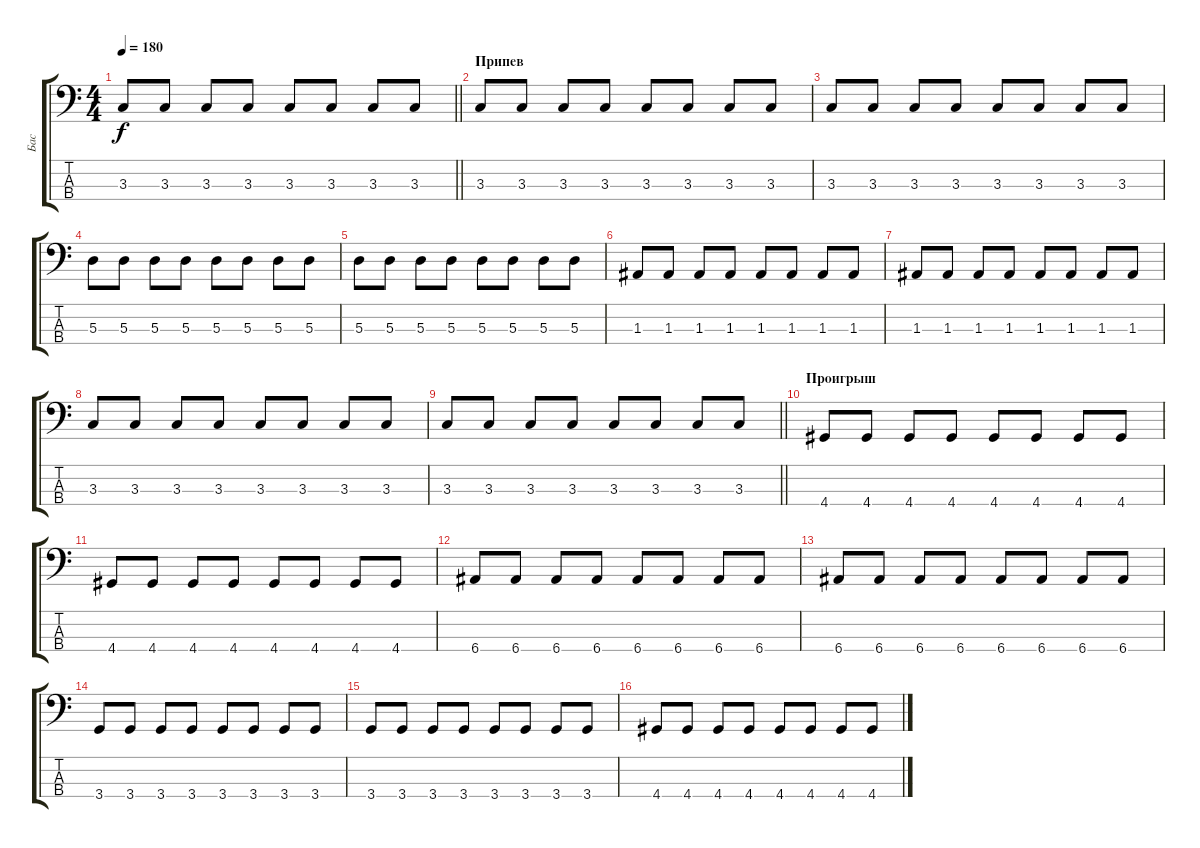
\track ("Бас" "Бас") {instrument electricbassfinger}
\staff {score tabs}
\tuning (G2 D2 A1 E1) {hide}
\ts (4 4)
\tempo 180
\clef f4
\barLineRight lightlight
\ks c
3.3.8{dy f} 3.3.8 3.3.8 3.3.8 3.3.8 3.3.8 3.3.8 3.3.8 |
\section ("" "Припев")
3.3.8 3.3.8 3.3.8 3.3.8 3.3.8 3.3.8 3.3.8 3.3.8 |
3.3.8 3.3.8 3.3.8 3.3.8 3.3.8 3.3.8 3.3.8 3.3.8 |
5.3.8 5.3.8 5.3.8 5.3.8 5.3.8 5.3.8 5.3.8 5.3.8 |
5.3.8 5.3.8 5.3.8 5.3.8 5.3.8 5.3.8 5.3.8 5.3.8 |
1.3.8 1.3.8 1.3.8 1.3.8 1.3.8 1.3.8 1.3.8 1.3.8 |
1.3.8 1.3.8 1.3.8 1.3.8 1.3.8 1.3.8 1.3.8 1.3.8 |
3.3.8 3.3.8 3.3.8 3.3.8 3.3.8 3.3.8 3.3.8 3.3.8 |
\barLineRight lightlight
3.3.8 3.3.8 3.3.8 3.3.8 3.3.8 3.3.8 3.3.8 3.3.8 |
\section ("" "Проигрыш")
4.4.8 4.4.8 4.4.8 4.4.8 4.4.8 4.4.8 4.4.8 4.4.8 |
4.4.8 4.4.8 4.4.8 4.4.8 4.4.8 4.4.8 4.4.8 4.4.8 |
6.4.8 6.4.8 6.4.8 6.4.8 6.4.8 6.4.8 6.4.8 6.4.8 |
6.4.8 6.4.8 6.4.8 6.4.8 6.4.8 6.4.8 6.4.8 6.4.8 |
3.4.8 3.4.8 3.4.8 3.4.8 3.4.8 3.4.8 3.4.8 3.4.8 |
3.4.8 3.4.8 3.4.8 3.4.8 3.4.8 3.4.8 3.4.8 3.4.8 |
4.4.8 4.4.8 4.4.8 4.4.8 4.4.8 4.4.8 4.4.8 4.4.8
